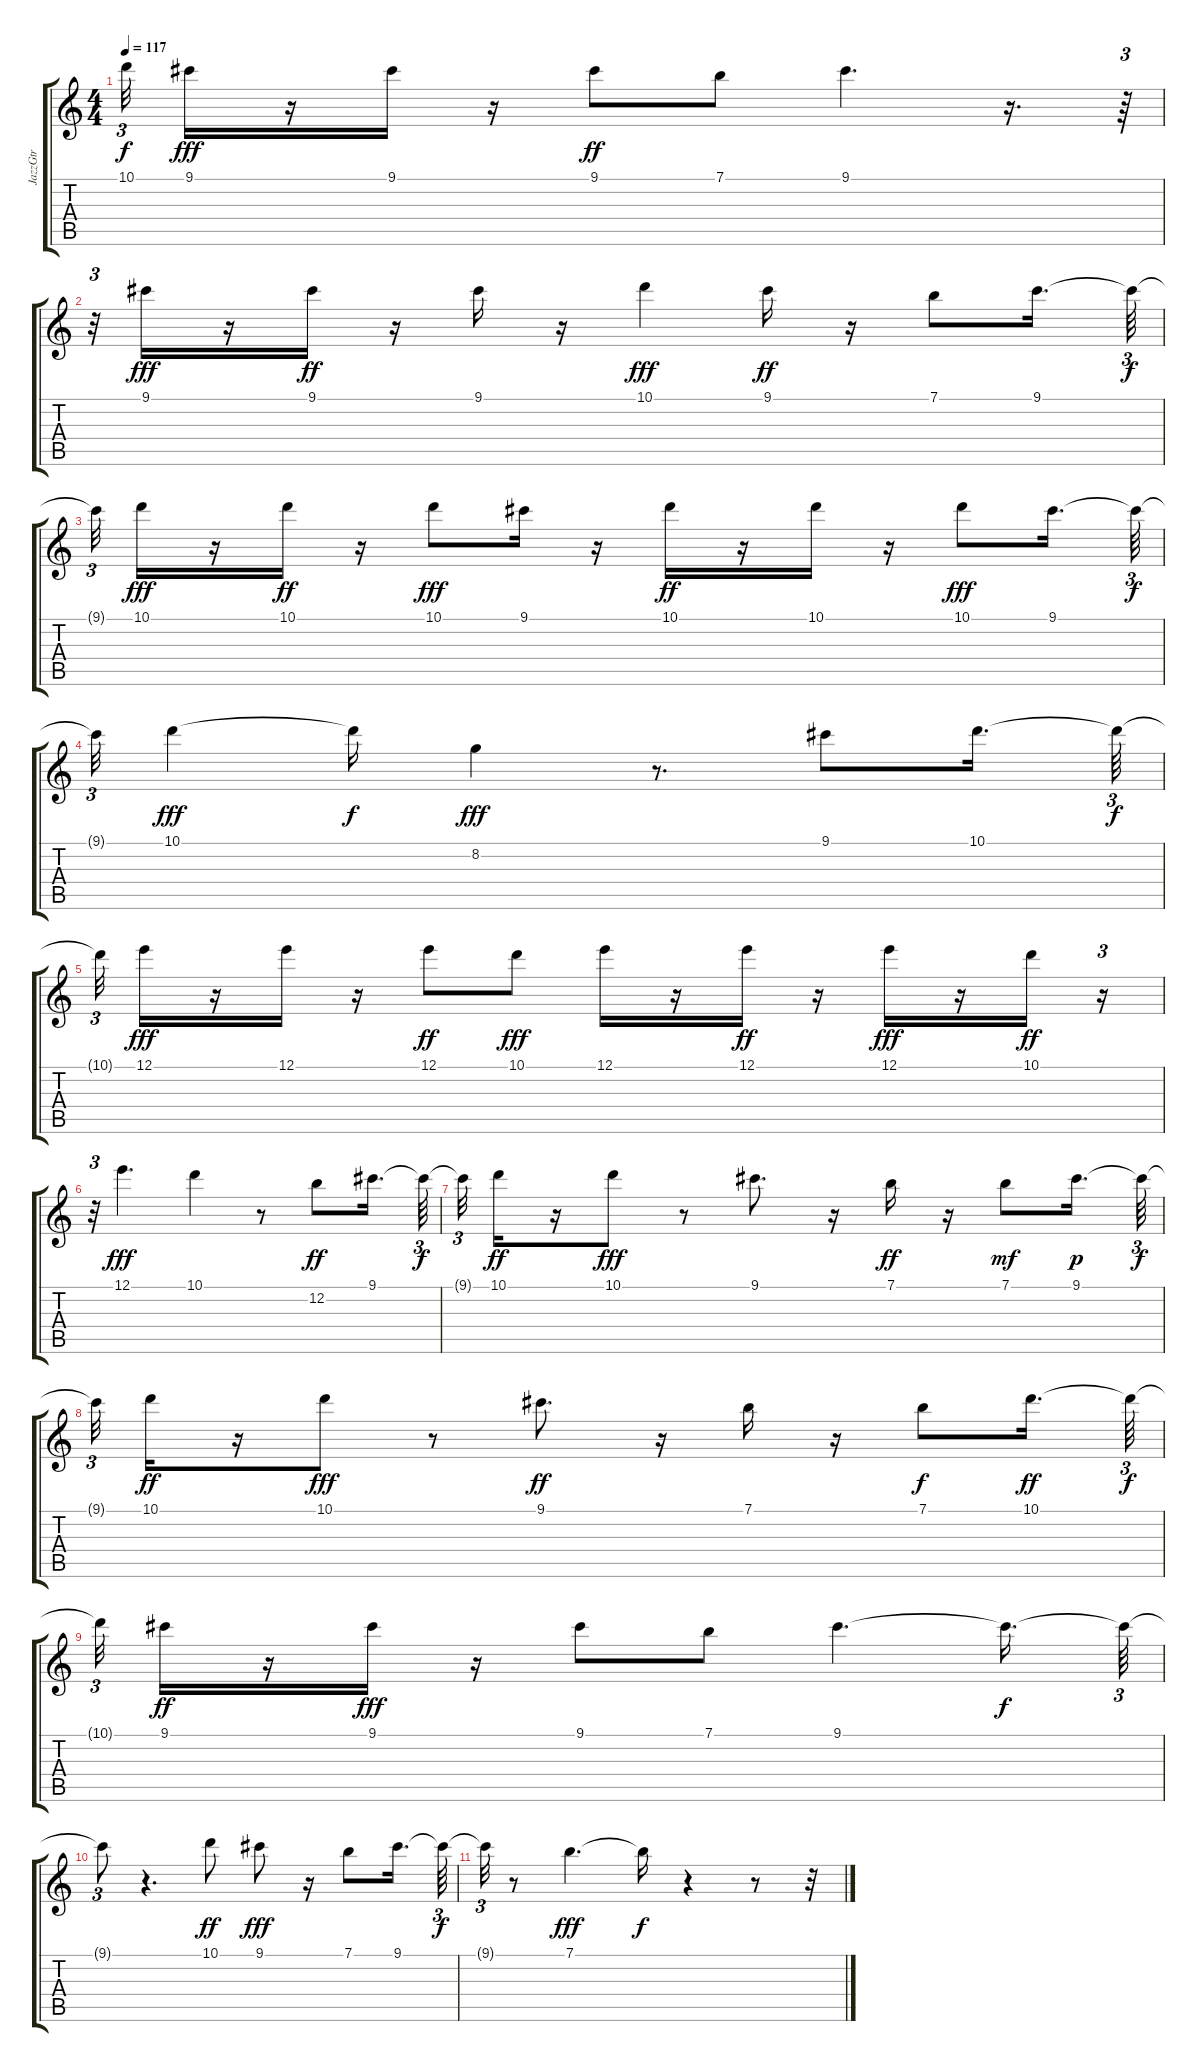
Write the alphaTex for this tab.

\track ("JazzGtr" "JazzGtr") {instrument electricguitarjazz}
\staff {score tabs}
\tuning (E4 B3 G3 D3 A2 E2) {hide}
\ts (4 4)
\tempo 117
\clef g2
\ks c
10.1{t}.32{tu (3 2) dy f} 9.1.16{dy fff} r.16 9.1.16 r.16 9.1.8{dy ff} 7.1.8 9.1.4{d} r.16{d} r.64{tu (3 2)} |
r.32{tu (3 2)} 9.1.16{dy fff} r.16 9.1.16{dy ff} r.16 9.1.16 r.16 10.1.4{dy fff} 9.1.16{dy ff} r.16 7.1.8 9.1.16{d} 9.1{t}.64{tu (3 2) dy f} |
9.1{t}.32{tu (3 2)} 10.1.16{dy fff} r.16 10.1.16{dy ff} r.16 10.1.8{dy fff} 9.1.16 r.16 10.1.16{dy ff} r.16 10.1.16 r.16 10.1.8{dy fff} 9.1.16{d} 9.1{t}.64{tu (3 2) dy f} |
9.1{t}.32{tu (3 2)} 10.1.4{dy fff} 10.1{t}.16{dy f} 8.2.4{dy fff} r.8{d} 9.1.8 10.1.16{d} 10.1{t}.64{tu (3 2) dy f} |
10.1{t}.32{tu (3 2)} 12.1.16{dy fff} r.16 12.1.16 r.16 12.1.8{dy ff} 10.1.8{dy fff} 12.1.16 r.16 12.1.16{dy ff} r.16 12.1.16{dy fff} r.16 10.1.16{dy ff} r.16{tu (3 2)} |
r.32{tu (3 2)} 12.1.4{d dy fff} 10.1.4 r.8 12.2.8{dy ff} 9.1.16{d} 9.1{t}.64{tu (3 2) dy f} |
9.1{t}.32{tu (3 2)} 10.1.16{dy ff} r.16 10.1.8{dy fff} r.8 9.1.8{d} r.16 7.1.16{dy ff} r.16 7.1.8{dy mf} 9.1.16{d dy p} 9.1{t}.64{tu (3 2) dy f} |
9.1{t}.32{tu (3 2)} 10.1.16{dy ff} r.16 10.1.8{dy fff} r.8 9.1.8{d dy ff} r.16 7.1.16 r.16 7.1.8{dy f} 10.1.16{d dy ff} 10.1{t}.64{tu (3 2) dy f} |
10.1{t}.32{tu (3 2)} 9.1.16{dy ff} r.16 9.1.16{dy fff} r.16 9.1.8 7.1.8 9.1.4{d} 9.1{t}.16{d dy f} 9.1{t}.64{tu (3 2)} |
9.1{t}.8{tu (3 2)} r.4{d} 10.1.8{dy ff} 9.1.8{dy fff} r.16 7.1.8 9.1.16{d} 9.1{t}.64{tu (3 2) dy f} |
9.1{t}.32{tu (3 2)} r.8 7.1.4{d dy fff} 7.1{t}.16{dy f} r.4 r.8 r.32
